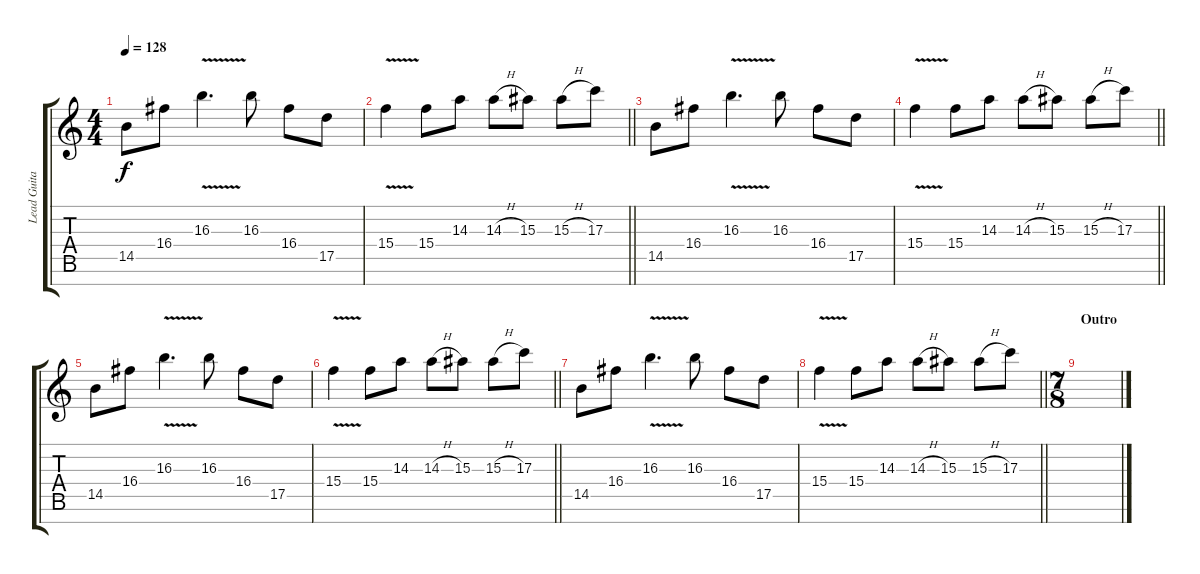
\track ("Lead Guitar 1" "Lead Guita") {instrument distortionguitar}
\staff {score tabs}
\tuning (E4 B3 G3 D3 A2 E2 B1) {hide}
\ts (4 4)
\tempo 128
\clef g2
\ks c
14.5.8{dy f} 16.4.8 16.3{v}.4{d} 16.3.8 16.4.8 17.5.8 |
\barLineRight lightlight
15.4{v}.4 15.4.8 14.3.8 14.3{h}.8 15.3.8 15.3{h}.8 17.3.8 |
14.5.8 16.4.8 16.3{v}.4{d} 16.3.8 16.4.8 17.5.8 |
\barLineRight lightlight
15.4{v}.4 15.4.8 14.3.8 14.3{h}.8 15.3.8 15.3{h}.8 17.3.8 |
14.5.8 16.4.8 16.3{v}.4{d} 16.3.8 16.4.8 17.5.8 |
\barLineRight lightlight
15.4{v}.4 15.4.8 14.3.8 14.3{h}.8 15.3.8 15.3{h}.8 17.3.8 |
14.5.8 16.4.8 16.3{v}.4{d} 16.3.8 16.4.8 17.5.8 |
\barLineRight lightlight
15.4{v}.4 15.4.8 14.3.8 14.3{h}.8 15.3.8 15.3{h}.8 17.3.8 |
\ts (7 8)
\section ("" "Outro")
